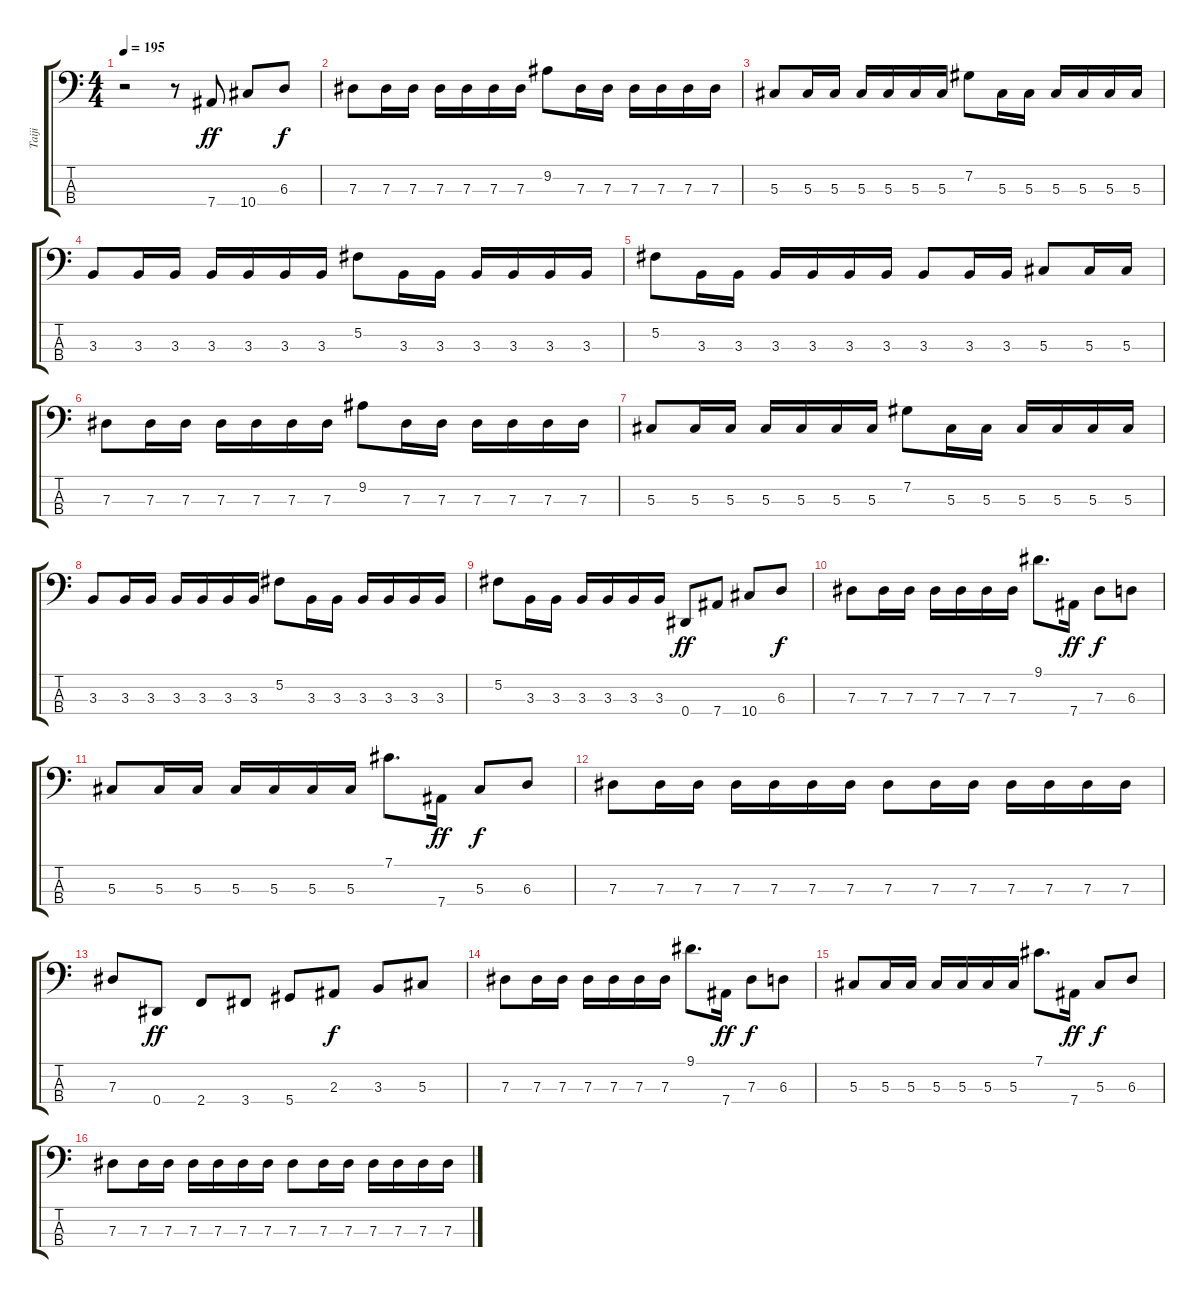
\track ("Taiji" "Taiji") {instrument electricbasspick}
\staff {score tabs}
\tuning (Gb2 Db2 Ab1 Eb1) {hide}
\ts (4 4)
\tempo 195
\clef f4
\ks c
r.2{dy ff instrument electricbasspick} r.8 7.4.8 10.4.8 6.3.8{dy f} |
7.3.8 7.3.16 7.3.16 7.3.16 7.3.16 7.3.16 7.3.16 9.2.8 7.3.16 7.3.16 7.3.16 7.3.16 7.3.16 7.3.16 |
5.3.8 5.3.16 5.3.16 5.3.16 5.3.16 5.3.16 5.3.16 7.2.8 5.3.16 5.3.16 5.3.16 5.3.16 5.3.16 5.3.16 |
3.3.8 3.3.16 3.3.16 3.3.16 3.3.16 3.3.16 3.3.16 5.2.8 3.3.16 3.3.16 3.3.16 3.3.16 3.3.16 3.3.16 |
5.2.8 3.3.16 3.3.16 3.3.16 3.3.16 3.3.16 3.3.16 3.3.8 3.3.16 3.3.16 5.3.8 5.3.16 5.3.16 |
7.3.8 7.3.16 7.3.16 7.3.16 7.3.16 7.3.16 7.3.16 9.2.8 7.3.16 7.3.16 7.3.16 7.3.16 7.3.16 7.3.16 |
5.3.8 5.3.16 5.3.16 5.3.16 5.3.16 5.3.16 5.3.16 7.2.8 5.3.16 5.3.16 5.3.16 5.3.16 5.3.16 5.3.16 |
3.3.8 3.3.16 3.3.16 3.3.16 3.3.16 3.3.16 3.3.16 5.2.8 3.3.16 3.3.16 3.3.16 3.3.16 3.3.16 3.3.16 |
5.2.8 3.3.16 3.3.16 3.3.16 3.3.16 3.3.16 3.3.16 0.4.8{dy ff} 7.4.8 10.4.8 6.3.8{dy f} |
7.3.8 7.3.16 7.3.16 7.3.16 7.3.16 7.3.16 7.3.16 9.1.8{d} 7.4.16{dy ff} 7.3.8{dy f} 6.3.8 |
5.3.8 5.3.16 5.3.16 5.3.16 5.3.16 5.3.16 5.3.16 7.1.8{d} 7.4.16{dy ff} 5.3.8{dy f} 6.3.8 |
7.3.8 7.3.16 7.3.16 7.3.16 7.3.16 7.3.16 7.3.16 7.3.8 7.3.16 7.3.16 7.3.16 7.3.16 7.3.16 7.3.16 |
7.3.8 0.4.8{dy ff} 2.4.8 3.4.8 5.4.8 2.3.8{dy f} 3.3.8 5.3.8 |
7.3.8 7.3.16 7.3.16 7.3.16 7.3.16 7.3.16 7.3.16 9.1.8{d} 7.4.16{dy ff} 7.3.8{dy f} 6.3.8 |
5.3.8 5.3.16 5.3.16 5.3.16 5.3.16 5.3.16 5.3.16 7.1.8{d} 7.4.16{dy ff} 5.3.8{dy f} 6.3.8 |
7.3.8 7.3.16 7.3.16 7.3.16 7.3.16 7.3.16 7.3.16 7.3.8 7.3.16 7.3.16 7.3.16 7.3.16 7.3.16 7.3.16
